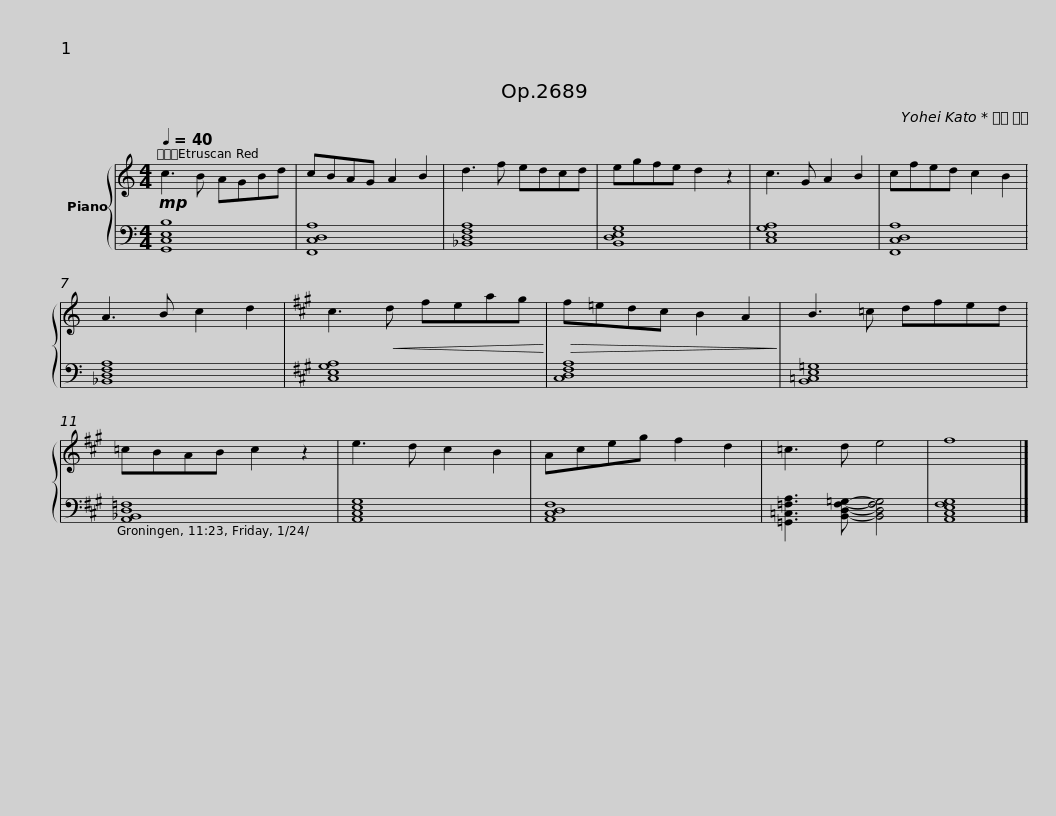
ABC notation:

X:1
%%score { 1 | 2 }
L:1/8
Q:1/4=40
M:4/4
I:linebreak $
K:C
V:1 treble
V:2 bass
V:1
!mp! c3 B AGBd | cBAG A2 B2 | d3 f edcd | egfe d2 z2 | c3 G A2 B2 |$ %5
 cfed c2 B2 | A3 B c2 d2 |[K:A] c3!<(! d feag!<)! |!>(! f=edc B2 A2!>)! | B3 =c dfed |$ %10
 =cBAB c2 z2 | e3 d c2 B2 | Aceg f2 d2 | =c3 d e4 | f8 |] %15
V:2
 [G,,C,E,B,]8 | [F,,C,D,A,]8 | [_B,,D,F,A,]8 | [B,,D,E,G,]8 | [C,E,G,A,]8 |$ %5
 [F,,C,D,A,]8 | [_B,,D,F,A,]8 |[K:A] [C,E,G,A,]8 | [C,D,F,A,]8 | [B,,=C,E,=G,]8 |$ %10
 [A,,_B,,D,=F,]8 | [A,,C,E,G,]8 | [A,,C,D,F,]8 | [=G,,=C,=F,A,]3 [B,,D,F,=G,]- [B,,D,F,G,]4 | [A,,C,E,F,G,]8 |] %15
